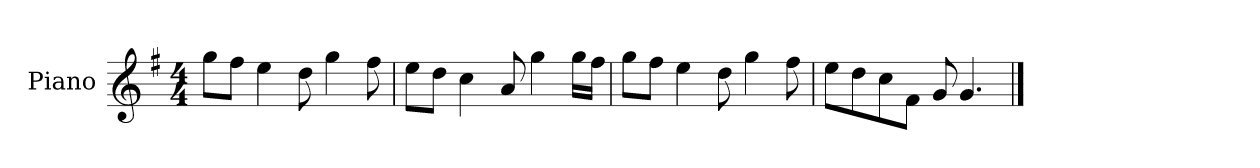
**kern
*part1
*staff1
*I"Piano
*I'P-no
*clefG2
*k[f#]
*M4/4
*MM90
=1
8gg\L
8ff#\J
4ee\
8dd\
4gg\
8ff#\
=2
8ee\L
8dd\J
4cc\
8a/
4gg\
16gg\LL
16ff#\JJ
=3
8gg\L
8ff#\J
4ee\
8dd\
4gg\
8ff#\
=4
8ee\L
8dd\
8cc\
8f#\J
8g/
4.g/
==
*-
